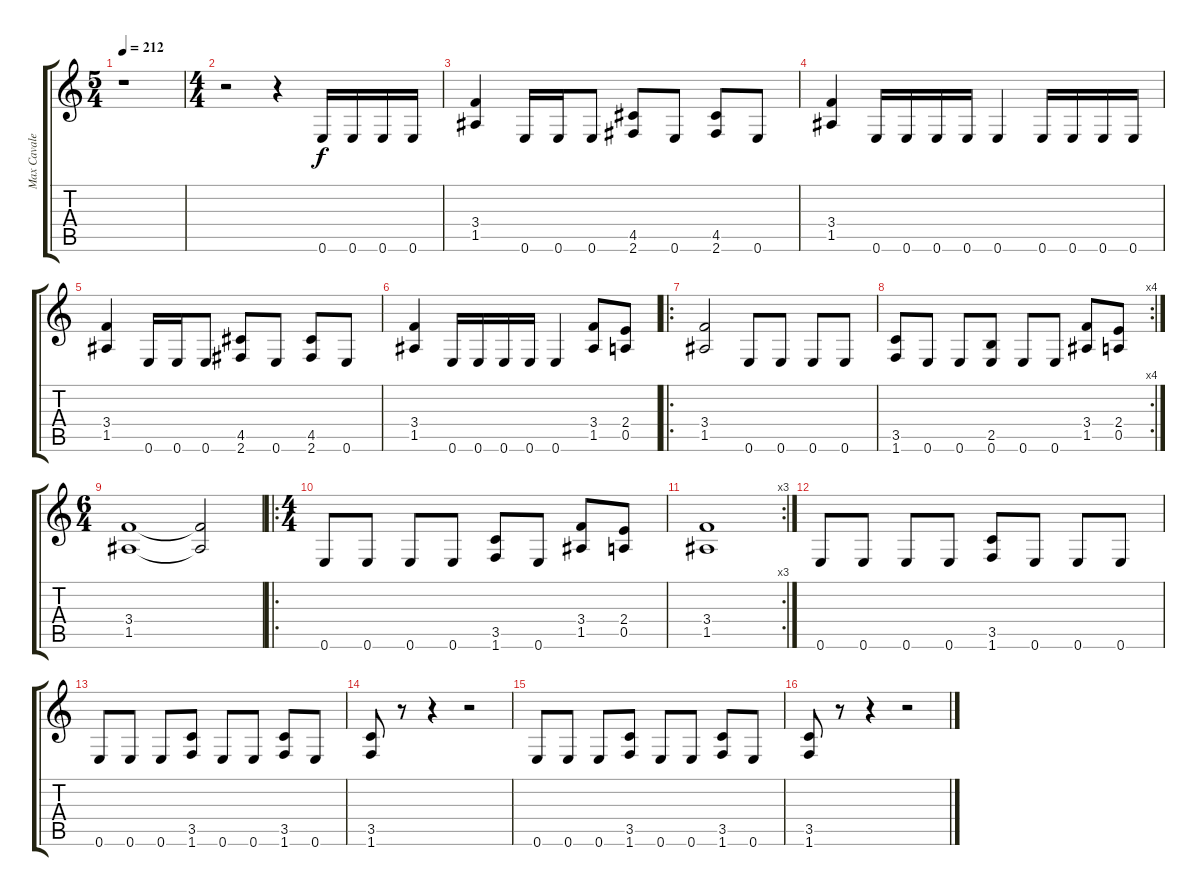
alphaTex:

\track ("Max Cavalera" "Max Cavale") {instrument distortionguitar}
\staff {score tabs}
\tuning (E4 B3 G3 D3 A2 E2) {hide}
\ts (5 4)
\tempo 212
\clef g2
\ks c
r.1{dy f instrument distortionguitar} |
\ts (4 4)
r.2 r.4 0.6.16 0.6.16 0.6.16 0.6.16 |
(3.4 1.5).4 0.6.16 0.6.16 0.6.8 (4.5 2.6).8 0.6.8 (4.5 2.6).8 0.6.8 |
(3.4 1.5).4 0.6.16 0.6.16 0.6.16 0.6.16 0.6.4 0.6.16 0.6.16 0.6.16 0.6.16 |
(3.4 1.5).4 0.6.16 0.6.16 0.6.8 (4.5 2.6).8 0.6.8 (4.5 2.6).8 0.6.8 |
(3.4 1.5).4 0.6.16 0.6.16 0.6.16 0.6.16 0.6.4 (3.4 1.5).8 (2.4 0.5).8 |
\ro
(3.4 1.5).2 0.6.8 0.6.8 0.6.8 0.6.8 |
\rc 4
(3.5 1.6).8 0.6.8 0.6.8 (2.5 0.6).8 0.6.8 0.6.8 (3.4 1.5).8 (2.4 0.5).8 |
\ts (6 4)
(3.4 1.5).1 (3.4{t} 1.5{t}).2 |
\ro
\ts (4 4)
0.6.8 0.6.8 0.6.8 0.6.8 (3.5 1.6).8 0.6.8 (3.4 1.5).8 (2.4 0.5).8 |
\rc 3
(3.4 1.5).1 |
0.6.8 0.6.8 0.6.8 0.6.8 (3.5 1.6).8 0.6.8 0.6.8 0.6.8 |
0.6.8 0.6.8 0.6.8 (3.5 1.6).8 0.6.8 0.6.8 (3.5 1.6).8 0.6.8 |
(3.5 1.6).8 r.8 r.4 r.2 |
0.6.8 0.6.8 0.6.8 (3.5 1.6).8 0.6.8 0.6.8 (3.5 1.6).8 0.6.8 |
(3.5 1.6).8 r.8 r.4 r.2
